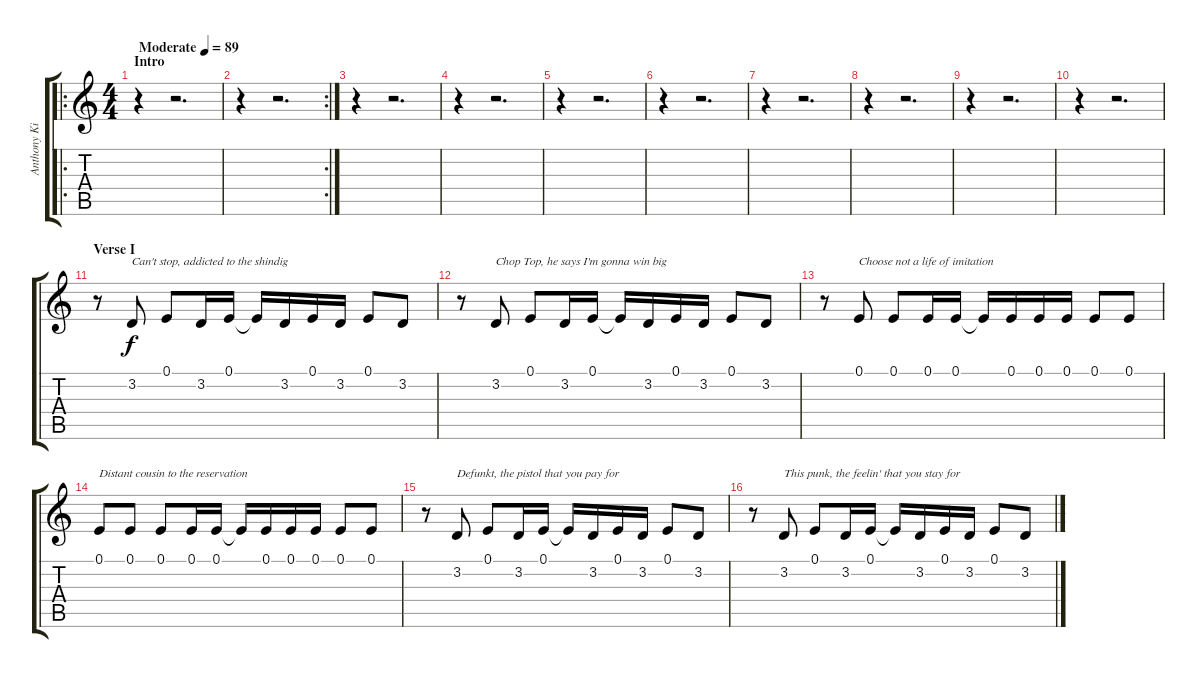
\track ("Anthony Kiedis (Vocals)" "Anthony Ki") {instrument altosax}
\staff {score tabs}
\tuning (E4 B3 G3 D3 A2 E2) {hide}
\ro
\ts (4 4)
\section ("" "Intro")
\tempo (89 "Moderate")
\clef g2
\ks c
r.4{dy f instrument altosax} r.2{d} |
\rc 2
r.4 r.2{d} |
r.4 r.2{d} |
r.4 r.2{d} |
r.4 r.2{d} |
r.4 r.2{d} |
r.4 r.2{d} |
r.4 r.2{d} |
r.4 r.2{d} |
r.4 r.2{d} |
\section ("" "Verse I")
r.8 3.2.8{txt "Can't stop, addicted to the shindig"} 0.1.8 3.2.16 0.1.16 0.1{t}.16 3.2.16 0.1.16 3.2.16 0.1.8 3.2.8 |
r.8 3.2.8{txt "Chop Top, he says I'm gonna win big"} 0.1.8 3.2.16 0.1.16 0.1{t}.16 3.2.16 0.1.16 3.2.16 0.1.8 3.2.8 |
r.8 0.1.8{txt "Choose not a life of imitation"} 0.1.8 0.1.16 0.1.16 0.1{t}.16 0.1.16 0.1.16 0.1.16 0.1.8 0.1.8 |
0.1.8{txt "Distant cousin to the reservation"} 0.1.8 0.1.8 0.1.16 0.1.16 0.1{t}.16 0.1.16 0.1.16 0.1.16 0.1.8 0.1.8 |
r.8 3.2.8{txt "Defunkt, the pistol that you pay for"} 0.1.8 3.2.16 0.1.16 0.1{t}.16 3.2.16 0.1.16 3.2.16 0.1.8 3.2.8 |
r.8 3.2.8{txt "This punk, the feelin' that you stay for"} 0.1.8 3.2.16 0.1.16 0.1{t}.16 3.2.16 0.1.16 3.2.16 0.1.8 3.2.8
